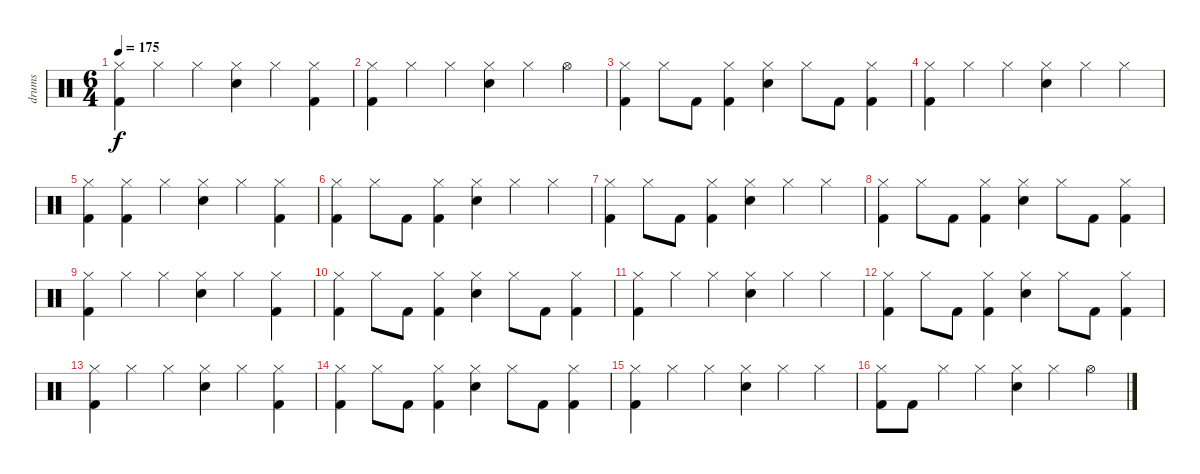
\track ("drums" "drums") {instrument percussion}
\staff {score}
\articulation defaults
\ts (6 4)
\tempo 175
\clef neutral
\ks c
("Hi-Hat (closed)" "Kick (hit) 2").4{dy f} "Hi-Hat (closed)".4 "Hi-Hat (closed)".4 ("Hi-Hat (closed)" "Electric Snare (hit)").4 "Hi-Hat (closed)".4 ("Hi-Hat (closed)" "Kick (hit) 2").4 |
("Hi-Hat (closed)" "Kick (hit) 2").4 "Hi-Hat (closed)".4 "Hi-Hat (closed)".4 ("Hi-Hat (closed)" "Electric Snare (hit)").4 "Hi-Hat (closed)".4 "Hi-Hat (open)".4 |
("Hi-Hat (closed)" "Kick (hit) 2").4 "Hi-Hat (closed)".8 "Kick (hit) 2".8 ("Hi-Hat (closed)" "Kick (hit) 2").4 ("Hi-Hat (closed)" "Electric Snare (hit)").4 "Hi-Hat (closed)".8 "Kick (hit) 2".8 ("Hi-Hat (closed)" "Kick (hit) 2").4 |
("Hi-Hat (closed)" "Kick (hit) 2").4 "Hi-Hat (closed)".4 "Hi-Hat (closed)".4 ("Hi-Hat (closed)" "Electric Snare (hit)").4 "Hi-Hat (closed)".4 "Hi-Hat (closed)".4 |
("Hi-Hat (closed)" "Kick (hit) 2").4 ("Hi-Hat (closed)" "Kick (hit) 2").4 "Hi-Hat (closed)".4 ("Hi-Hat (closed)" "Electric Snare (hit)").4 "Hi-Hat (closed)".4 ("Hi-Hat (closed)" "Kick (hit) 2").4 |
("Hi-Hat (closed)" "Kick (hit) 2").4 "Hi-Hat (closed)".8 "Kick (hit) 2".8 ("Hi-Hat (closed)" "Kick (hit) 2").4 ("Hi-Hat (closed)" "Electric Snare (hit)").4 "Hi-Hat (closed)".4 "Hi-Hat (closed)".4 |
("Hi-Hat (closed)" "Kick (hit) 2").4 "Hi-Hat (closed)".8 "Kick (hit) 2".8 ("Hi-Hat (closed)" "Kick (hit) 2").4 ("Hi-Hat (closed)" "Electric Snare (hit)").4 "Hi-Hat (closed)".4 "Hi-Hat (closed)".4 |
("Hi-Hat (closed)" "Kick (hit) 2").4 "Hi-Hat (closed)".8 "Kick (hit) 2".8 ("Hi-Hat (closed)" "Kick (hit) 2").4 ("Hi-Hat (closed)" "Electric Snare (hit)").4 "Hi-Hat (closed)".8 "Kick (hit) 2".8 ("Hi-Hat (closed)" "Kick (hit) 2").4 |
("Hi-Hat (closed)" "Kick (hit) 2").4 "Hi-Hat (closed)".4 "Hi-Hat (closed)".4 ("Hi-Hat (closed)" "Electric Snare (hit)").4 "Hi-Hat (closed)".4 ("Hi-Hat (closed)" "Kick (hit) 2").4 |
("Hi-Hat (closed)" "Kick (hit) 2").4 "Hi-Hat (closed)".8 "Kick (hit) 2".8 ("Hi-Hat (closed)" "Kick (hit) 2").4 ("Hi-Hat (closed)" "Electric Snare (hit)").4 "Hi-Hat (closed)".8 "Kick (hit) 2".8 ("Hi-Hat (closed)" "Kick (hit) 2").4 |
("Hi-Hat (closed)" "Kick (hit) 2").4 "Hi-Hat (closed)".4 "Hi-Hat (closed)".4 ("Hi-Hat (closed)" "Electric Snare (hit)").4 "Hi-Hat (closed)".4 "Hi-Hat (closed)".4 |
("Hi-Hat (closed)" "Kick (hit) 2").4 "Hi-Hat (closed)".8 "Kick (hit) 2".8 ("Hi-Hat (closed)" "Kick (hit) 2").4 ("Hi-Hat (closed)" "Electric Snare (hit)").4 "Hi-Hat (closed)".8 "Kick (hit) 2".8 ("Hi-Hat (closed)" "Kick (hit) 2").4 |
("Hi-Hat (closed)" "Kick (hit) 2").4 "Hi-Hat (closed)".4 "Hi-Hat (closed)".4 ("Hi-Hat (closed)" "Electric Snare (hit)").4 "Hi-Hat (closed)".4 ("Hi-Hat (closed)" "Kick (hit) 2").4 |
("Hi-Hat (closed)" "Kick (hit) 2").4 "Hi-Hat (closed)".8 "Kick (hit) 2".8 ("Hi-Hat (closed)" "Kick (hit) 2").4 ("Hi-Hat (closed)" "Electric Snare (hit)").4 "Hi-Hat (closed)".8 "Kick (hit) 2".8 ("Hi-Hat (closed)" "Kick (hit) 2").4 |
("Hi-Hat (closed)" "Kick (hit) 2").4 "Hi-Hat (closed)".4 "Hi-Hat (closed)".4 ("Hi-Hat (closed)" "Electric Snare (hit)").4 "Hi-Hat (closed)".4 "Hi-Hat (closed)".4 |
("Hi-Hat (closed)" "Kick (hit) 2").8 "Kick (hit) 2".8 "Hi-Hat (closed)".4 "Hi-Hat (closed)".4 ("Hi-Hat (closed)" "Electric Snare (hit)").4 "Hi-Hat (closed)".4 "Hi-Hat (open)".4
